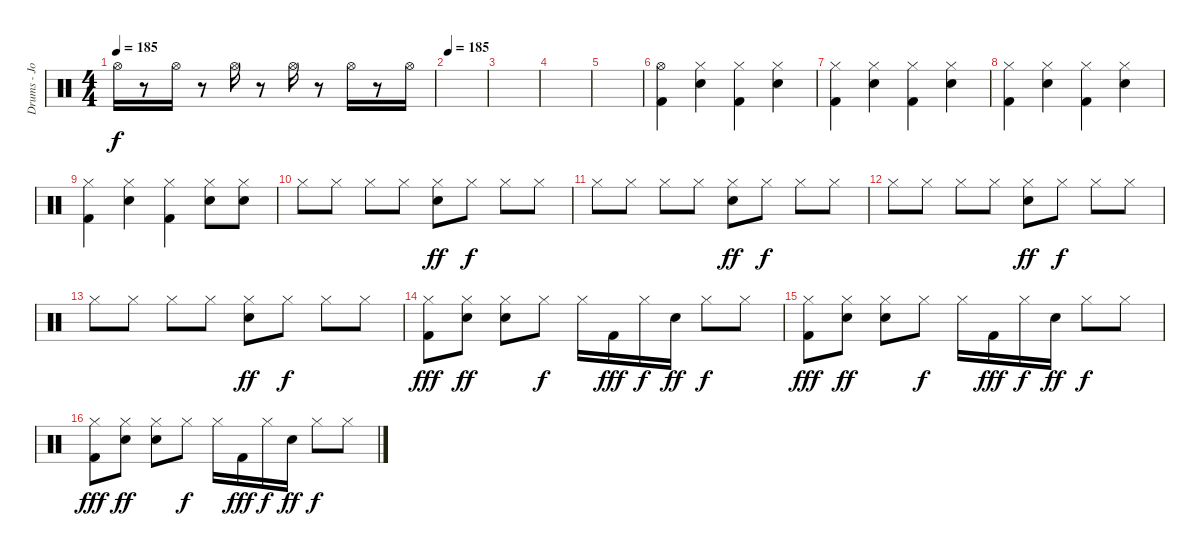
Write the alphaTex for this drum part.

\track ("Drums - John" "Drums - Jo") {instrument percussion}
\staff {score}
\articulation defaults
\ts (4 4)
\tempo 185
\clef neutral
\ks c "Hi-Hat (open)".16{dy f}
r.8 "Hi-Hat (open)".16 r.8 "Hi-Hat (open)".16 r.8 "Hi-Hat (open)".16 r.8 "Hi-Hat (open)".16 r.8 "Hi-Hat (open)".16 |
\tempo 185
|
|
|
|
("Hi-Hat (open)" "Kick (hit) 2").4 ("Hi-Hat (closed)" "Electric Snare (hit)").4 ("Hi-Hat (closed)" "Kick (hit) 2").4 ("Hi-Hat (closed)" "Electric Snare (hit)").4 |
("Hi-Hat (closed)" "Kick (hit) 2").4 ("Hi-Hat (closed)" "Electric Snare (hit)").4 ("Hi-Hat (closed)" "Kick (hit) 2").4 ("Hi-Hat (closed)" "Electric Snare (hit)").4 |
("Hi-Hat (closed)" "Kick (hit) 2").4 ("Hi-Hat (closed)" "Electric Snare (hit)").4 ("Hi-Hat (closed)" "Kick (hit) 2").4 ("Hi-Hat (closed)" "Electric Snare (hit)").4 |
("Hi-Hat (closed)" "Kick (hit) 2").4 ("Hi-Hat (closed)" "Electric Snare (hit)").4 ("Hi-Hat (closed)" "Kick (hit) 2").4 ("Hi-Hat (closed)" "Electric Snare (hit)").8 ("Hi-Hat (closed)" "Electric Snare (hit)").8 |
"Hi-Hat (closed)".8 "Hi-Hat (closed)".8 "Hi-Hat (closed)".8 "Hi-Hat (closed)".8 ("Hi-Hat (closed)" "Electric Snare (hit)").8{dy ff} "Hi-Hat (closed)".8{dy f} "Hi-Hat (closed)".8 "Hi-Hat (closed)".8 |
"Hi-Hat (closed)".8 "Hi-Hat (closed)".8 "Hi-Hat (closed)".8 "Hi-Hat (closed)".8 ("Hi-Hat (closed)" "Electric Snare (hit)").8{dy ff} "Hi-Hat (closed)".8{dy f} "Hi-Hat (closed)".8 "Hi-Hat (closed)".8 |
"Hi-Hat (closed)".8 "Hi-Hat (closed)".8 "Hi-Hat (closed)".8 "Hi-Hat (closed)".8 ("Hi-Hat (closed)" "Electric Snare (hit)").8{dy ff} "Hi-Hat (closed)".8{dy f} "Hi-Hat (closed)".8 "Hi-Hat (closed)".8 |
"Hi-Hat (closed)".8 "Hi-Hat (closed)".8 "Hi-Hat (closed)".8 "Hi-Hat (closed)".8 ("Hi-Hat (closed)" "Electric Snare (hit)").8{dy ff} "Hi-Hat (closed)".8{dy f} "Hi-Hat (closed)".8 "Hi-Hat (closed)".8 |
("Hi-Hat (closed)" "Kick (hit) 2").8{dy fff} ("Hi-Hat (closed)" "Electric Snare (hit)").8{dy ff} ("Hi-Hat (closed)" "Electric Snare (hit)").8 "Hi-Hat (closed)".8{dy f} "Hi-Hat (closed)".16 "Kick (hit) 2".16{dy fff} "Hi-Hat (closed)".16{dy f} "Electric Snare (hit)".16{dy ff} "Hi-Hat (closed)".8{dy f} "Hi-Hat (closed)".8 |
("Hi-Hat (closed)" "Kick (hit) 2").8{dy fff} ("Hi-Hat (closed)" "Electric Snare (hit)").8{dy ff} ("Hi-Hat (closed)" "Electric Snare (hit)").8 "Hi-Hat (closed)".8{dy f} "Hi-Hat (closed)".16 "Kick (hit) 2".16{dy fff} "Hi-Hat (closed)".16{dy f} "Electric Snare (hit)".16{dy ff} "Hi-Hat (closed)".8{dy f} "Hi-Hat (closed)".8 |
("Hi-Hat (closed)" "Kick (hit) 2").8{dy fff} ("Hi-Hat (closed)" "Electric Snare (hit)").8{dy ff} ("Hi-Hat (closed)" "Electric Snare (hit)").8 "Hi-Hat (closed)".8{dy f} "Hi-Hat (closed)".16 "Kick (hit) 2".16{dy fff} "Hi-Hat (closed)".16{dy f} "Electric Snare (hit)".16{dy ff} "Hi-Hat (closed)".8{dy f} "Hi-Hat (closed)".8
